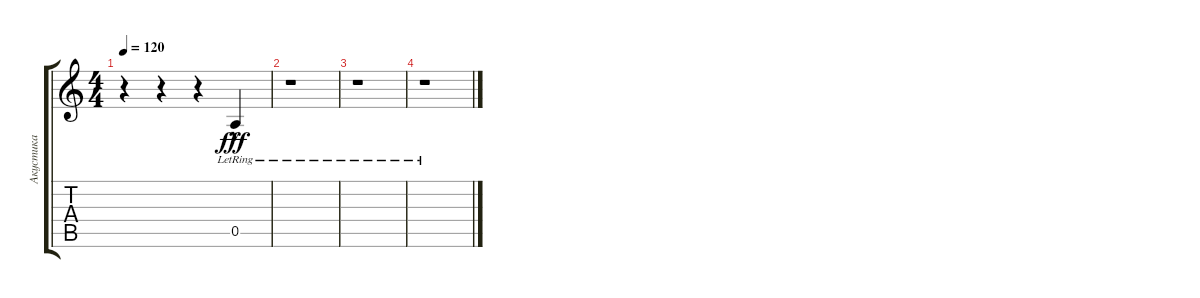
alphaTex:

\track ("Акустика" "Акустика") {instrument acousticguitarsteel}
\staff {score tabs}
\tuning (E4 B3 G3 D3 A2 D2) {hide}
\ts (4 4)
\tempo 120
\clef g2
\ks c
r.4{dy f} r.4 r.4 0.5{hac lr}.4{dy fff} |
r.1 |
r.1 |
r.1
